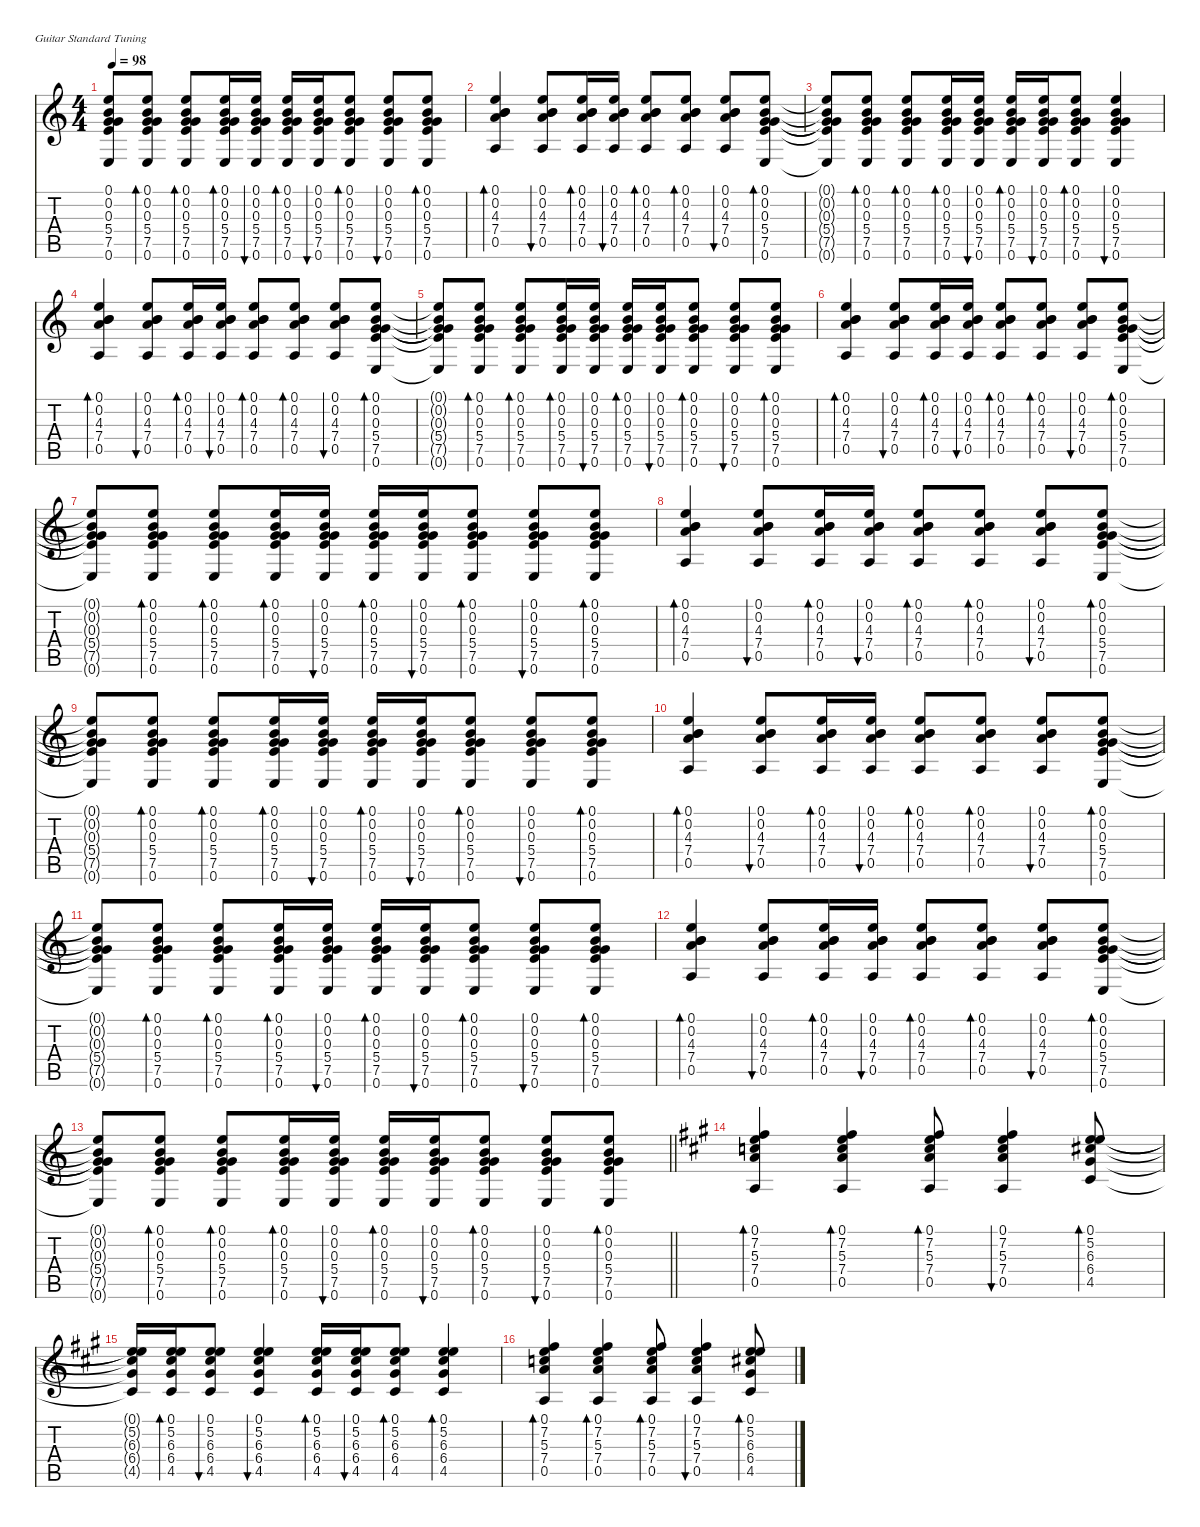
\defaultSystemsLayout 4
\hideDynamics
\bracketExtendMode nobrackets
\singleTrackTrackNamePolicy hidden
\multiTrackTrackNamePolicy hidden
\firstSystemTrackNameMode fullname
\otherSystemsTrackNameOrientation horizontal
\track ("Clean Guitar 2" "n.guit.") {mute instrument acousticguitarnylon}
\staff {score tabs}
\tuning (E4 B3 G3 D3 A2 E2)
\ts (4 4)
\tempo 98
\clef g2
\ks aminor
(0.1{t} 0.2{t} 0.3{t} 5.4{t} 7.5{t} 0.6{t}).8{dy f} (0.1 0.2 0.3 5.4 7.5 0.6).8{bd 60} (0.1 0.2 0.3 5.4 7.5 0.6).8{bd 60} (0.1 0.2 0.3 5.4 7.5 0.6).16{bd 30} (0.1 0.2 0.3 5.4 7.5 0.6).16{bu 30} (0.1 0.2 0.3 5.4 7.5 0.6).16{bd 30} (0.1 0.2 0.3 5.4 7.5 0.6).16{bu 30} (0.1 0.2 0.3 5.4 7.5 0.6).8{bd 60} (0.1 0.2 0.3 5.4 7.5 0.6).8{bu 60} (0.1 0.2 0.3 5.4 7.5 0.6).8{bd 60} |
(0.1 0.2 4.3 7.4 0.5).4{bd 120} (0.1 0.2 4.3 7.4 0.5).8{bu 60} (0.1 0.2 4.3 7.4 0.5).16{bd 30 dy mf} (0.1 0.2 4.3 7.4 0.5).16{bu 30 dy f} (0.1 0.2 4.3 7.4 0.5).8{bd 60} (0.1 0.2 4.3 7.4 0.5).8{bd 60} (0.1 0.2 4.3 7.4 0.5).8{bu 60} (0.1 0.2 0.3 5.4 7.5 0.6).8{bd 60} |
(0.1{t} 0.2{t} 0.3{t} 5.4{t} 7.5{t} 0.6{t}).8 (0.1 0.2 0.3 5.4 7.5 0.6).8{bd 60} (0.1 0.2 0.3 5.4 7.5 0.6).8{bd 60} (0.1 0.2 0.3 5.4 7.5 0.6).16{bd 30} (0.1 0.2 0.3 5.4 7.5 0.6).16{bu 30} (0.1 0.2 0.3 5.4 7.5 0.6).16{bd 30} (0.1 0.2 0.3 5.4 7.5 0.6).16{bu 30} (0.1 0.2 0.3 5.4 7.5 0.6).8{bd 60} (0.1 0.2 0.3 5.4 7.5 0.6).4{bu 60} |
(0.1 0.2 4.3 7.4 0.5).4{bd 120} (0.1 0.2 4.3 7.4 0.5).8{bu 60} (0.1 0.2 4.3 7.4 0.5).16{bd 30 dy mf} (0.1 0.2 4.3 7.4 0.5).16{bu 30 dy f} (0.1 0.2 4.3 7.4 0.5).8{bd 60} (0.1 0.2 4.3 7.4 0.5).8{bd 60} (0.1 0.2 4.3 7.4 0.5).8{bu 60} (0.1 0.2 0.3 5.4 7.5 0.6).8{bd 60} |
(0.1{t} 0.2{t} 0.3{t} 5.4{t} 7.5{t} 0.6{t}).8 (0.1 0.2 0.3 5.4 7.5 0.6).8{bd 60} (0.1 0.2 0.3 5.4 7.5 0.6).8{bd 60} (0.1 0.2 0.3 5.4 7.5 0.6).16{bd 30} (0.1 0.2 0.3 5.4 7.5 0.6).16{bu 30} (0.1 0.2 0.3 5.4 7.5 0.6).16{bd 30} (0.1 0.2 0.3 5.4 7.5 0.6).16{bu 30} (0.1 0.2 0.3 5.4 7.5 0.6).8{bd 60} (0.1 0.2 0.3 5.4 7.5 0.6).8{bu 60} (0.1 0.2 0.3 5.4 7.5 0.6).8{bd 60} |
(0.1 0.2 4.3 7.4 0.5).4{bd 120} (0.1 0.2 4.3 7.4 0.5).8{bu 60} (0.1 0.2 4.3 7.4 0.5).16{bd 30 dy mf} (0.1 0.2 4.3 7.4 0.5).16{bu 30 dy f} (0.1 0.2 4.3 7.4 0.5).8{bd 60} (0.1 0.2 4.3 7.4 0.5).8{bd 60} (0.1 0.2 4.3 7.4 0.5).8{bu 60} (0.1 0.2 0.3 5.4 7.5 0.6).8{bd 60} |
(0.1{t} 0.2{t} 0.3{t} 5.4{t} 7.5{t} 0.6{t}).8 (0.1 0.2 0.3 5.4 7.5 0.6).8{bd 60} (0.1 0.2 0.3 5.4 7.5 0.6).8{bd 60} (0.1 0.2 0.3 5.4 7.5 0.6).16{bd 30} (0.1 0.2 0.3 5.4 7.5 0.6).16{bu 30} (0.1 0.2 0.3 5.4 7.5 0.6).16{bd 30} (0.1 0.2 0.3 5.4 7.5 0.6).16{bu 30} (0.1 0.2 0.3 5.4 7.5 0.6).8{bd 60} (0.1 0.2 0.3 5.4 7.5 0.6).8{bu 60} (0.1 0.2 0.3 5.4 7.5 0.6).8{bd 60} |
(0.1 0.2 4.3 7.4 0.5).4{bd 120} (0.1 0.2 4.3 7.4 0.5).8{bu 60} (0.1 0.2 4.3 7.4 0.5).16{bd 30 dy mf} (0.1 0.2 4.3 7.4 0.5).16{bu 30 dy f} (0.1 0.2 4.3 7.4 0.5).8{bd 60} (0.1 0.2 4.3 7.4 0.5).8{bd 60} (0.1 0.2 4.3 7.4 0.5).8{bu 60} (0.1 0.2 0.3 5.4 7.5 0.6).8{bd 60} |
(0.1{t} 0.2{t} 0.3{t} 5.4{t} 7.5{t} 0.6{t}).8 (0.1 0.2 0.3 5.4 7.5 0.6).8{bd 60} (0.1 0.2 0.3 5.4 7.5 0.6).8{bd 60} (0.1 0.2 0.3 5.4 7.5 0.6).16{bd 30} (0.1 0.2 0.3 5.4 7.5 0.6).16{bu 30} (0.1 0.2 0.3 5.4 7.5 0.6).16{bd 30} (0.1 0.2 0.3 5.4 7.5 0.6).16{bu 30} (0.1 0.2 0.3 5.4 7.5 0.6).8{bd 60} (0.1 0.2 0.3 5.4 7.5 0.6).8{bu 60} (0.1 0.2 0.3 5.4 7.5 0.6).8{bd 60} |
(0.1 0.2 4.3 7.4 0.5).4{bd 120} (0.1 0.2 4.3 7.4 0.5).8{bu 60} (0.1 0.2 4.3 7.4 0.5).16{bd 30 dy mf} (0.1 0.2 4.3 7.4 0.5).16{bu 30 dy f} (0.1 0.2 4.3 7.4 0.5).8{bd 60} (0.1 0.2 4.3 7.4 0.5).8{bd 60} (0.1 0.2 4.3 7.4 0.5).8{bu 60} (0.1 0.2 0.3 5.4 7.5 0.6).8{bd 60} |
(0.1{t} 0.2{t} 0.3{t} 5.4{t} 7.5{t} 0.6{t}).8 (0.1 0.2 0.3 5.4 7.5 0.6).8{bd 60} (0.1 0.2 0.3 5.4 7.5 0.6).8{bd 60} (0.1 0.2 0.3 5.4 7.5 0.6).16{bd 30} (0.1 0.2 0.3 5.4 7.5 0.6).16{bu 30} (0.1 0.2 0.3 5.4 7.5 0.6).16{bd 30} (0.1 0.2 0.3 5.4 7.5 0.6).16{bu 30} (0.1 0.2 0.3 5.4 7.5 0.6).8{bd 60} (0.1 0.2 0.3 5.4 7.5 0.6).8{bu 60} (0.1 0.2 0.3 5.4 7.5 0.6).8{bd 60} |
(0.1 0.2 4.3 7.4 0.5).4{bd 120} (0.1 0.2 4.3 7.4 0.5).8{bu 60} (0.1 0.2 4.3 7.4 0.5).16{bd 30 dy mf} (0.1 0.2 4.3 7.4 0.5).16{bu 30 dy f} (0.1 0.2 4.3 7.4 0.5).8{bd 60} (0.1 0.2 4.3 7.4 0.5).8{bd 60} (0.1 0.2 4.3 7.4 0.5).8{bu 60} (0.1 0.2 0.3 5.4 7.5 0.6).8{bd 60} |
\barLineRight lightlight
(0.1{t} 0.2{t} 0.3{t} 5.4{t} 7.5{t} 0.6{t}).8 (0.1 0.2 0.3 5.4 7.5 0.6).8{bd 60} (0.1 0.2 0.3 5.4 7.5 0.6).8{bd 60} (0.1 0.2 0.3 5.4 7.5 0.6).16{bd 30} (0.1 0.2 0.3 5.4 7.5 0.6).16{bu 30} (0.1 0.2 0.3 5.4 7.5 0.6).16{bd 30} (0.1 0.2 0.3 5.4 7.5 0.6).16{bu 30} (0.1 0.2 0.3 5.4 7.5 0.6).8{bd 60} (0.1 0.2 0.3 5.4 7.5 0.6).8{bu 60} (0.1 0.2 0.3 5.4 7.5 0.6).8{bd 60} |
\ks f#minor
(0.1{acc forcenatural} 7.2{acc #} 5.3{acc forcenatural} 7.4{acc forcenatural} 0.5{acc forcenatural}).4{bd 120} (0.1{acc forcenatural} 7.2{acc #} 5.3{acc forcenatural} 7.4{acc forcenatural} 0.5{acc forcenatural}).4{bd 60} (0.1{acc forcenatural} 7.2{acc #} 5.3{acc forcenatural} 7.4{acc forcenatural} 0.5{acc forcenatural}).8{bd 60} (0.1{acc forcenatural} 7.2{acc #} 5.3{acc forcenatural} 7.4{acc forcenatural} 0.5{acc forcenatural}).4{bu 60} (0.1{acc forcenatural} 5.2{acc forcenatural} 6.3{acc #} 6.4{acc #} 4.5{acc #}).8{bd 60} |
(0.1{t acc forcenatural} 5.2{t acc forcenatural} 6.3{t acc #} 6.4{t acc #} 4.5{t acc #}).16 (0.1{acc forcenatural} 5.2{acc forcenatural} 6.3{acc #} 6.4{acc #} 4.5{acc #}).16{bd 30} (0.1{acc forcenatural} 5.2{acc forcenatural} 6.3{acc #} 6.4{acc #} 4.5{acc #}).8{bu 30} (0.1{acc forcenatural} 5.2{acc forcenatural} 6.3{acc #} 6.4{acc #} 4.5{acc #}).4{bu 60} (0.1{acc forcenatural} 5.2{acc forcenatural} 6.3{acc #} 6.4{acc #} 4.5{acc #}).16{bd 30} (0.1{acc forcenatural} 5.2{acc forcenatural} 6.3{acc #} 6.4{acc #} 4.5{acc #}).16{bu 30} (0.1{acc forcenatural} 5.2{acc forcenatural} 6.3{acc #} 6.4{acc #} 4.5{acc #}).8{bd 60} (0.1{acc forcenatural} 5.2{acc forcenatural} 6.3{acc #} 6.4{acc #} 4.5{acc #}).4{bd 60} |
(0.1{acc forcenatural} 7.2{acc #} 5.3{acc forcenatural} 7.4{acc forcenatural} 0.5{acc forcenatural}).4{bd 120} (0.1{acc forcenatural} 7.2{acc #} 5.3{acc forcenatural} 7.4{acc forcenatural} 0.5{acc forcenatural}).4{bd 60} (0.1{acc forcenatural} 7.2{acc #} 5.3{acc forcenatural} 7.4{acc forcenatural} 0.5{acc forcenatural}).8{bd 60} (0.1{acc forcenatural} 7.2{acc #} 5.3{acc forcenatural} 7.4{acc forcenatural} 0.5{acc forcenatural}).4{bu 60} (0.1{acc forcenatural} 5.2{acc forcenatural} 6.3{acc #} 6.4{acc #} 4.5{acc #}).8{bd 60}
